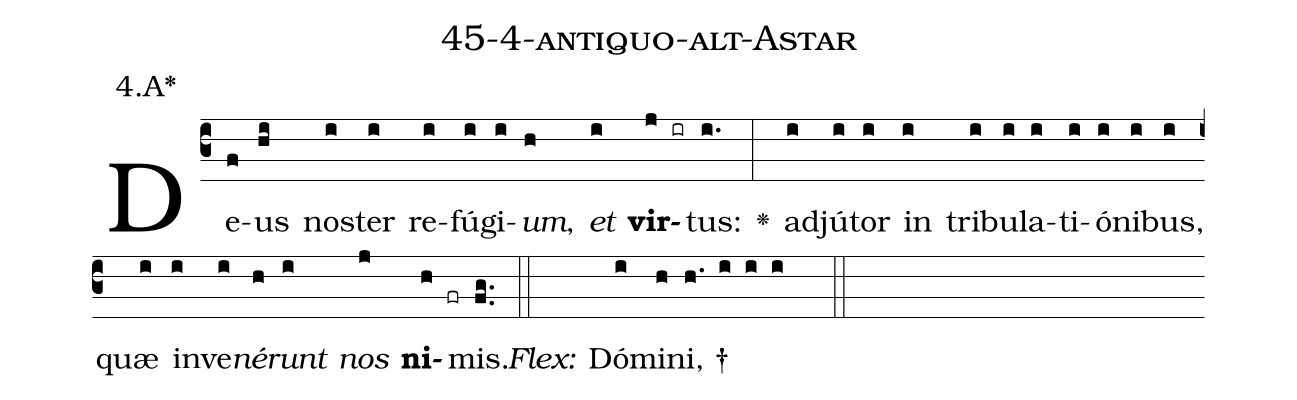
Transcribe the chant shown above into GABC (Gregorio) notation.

name: 45-4-antiquo-alt-Astar;
annotation: 4.A*;
%%
(c3)De(f)us(hi) nos(i)ter(i) re(i)fú(i)gi(i)<i>um</i>,(h) <i>et</i>(i) <b>vir</b>(j ir)tus:(i.) <v>\greheightstar</v>(:) ad(i)jú(i)tor(i) in(i) tri(i)bu(i)la(i)ti(i)ó(i)ni(i)bus,(i) quæ(i) in(i)ve(i)<i>né</i>(h)<i>runt</i>(i) <i>nos</i>(j) <b>ni</b>(h fr)mis.(fg..) (::)
<i>Flex:</i>()  Dó(i)mi(h)ni, †(h. i i i  ::)

%E(i) u(h) o(i) u(j) a(h) e.(fg..) (::)
